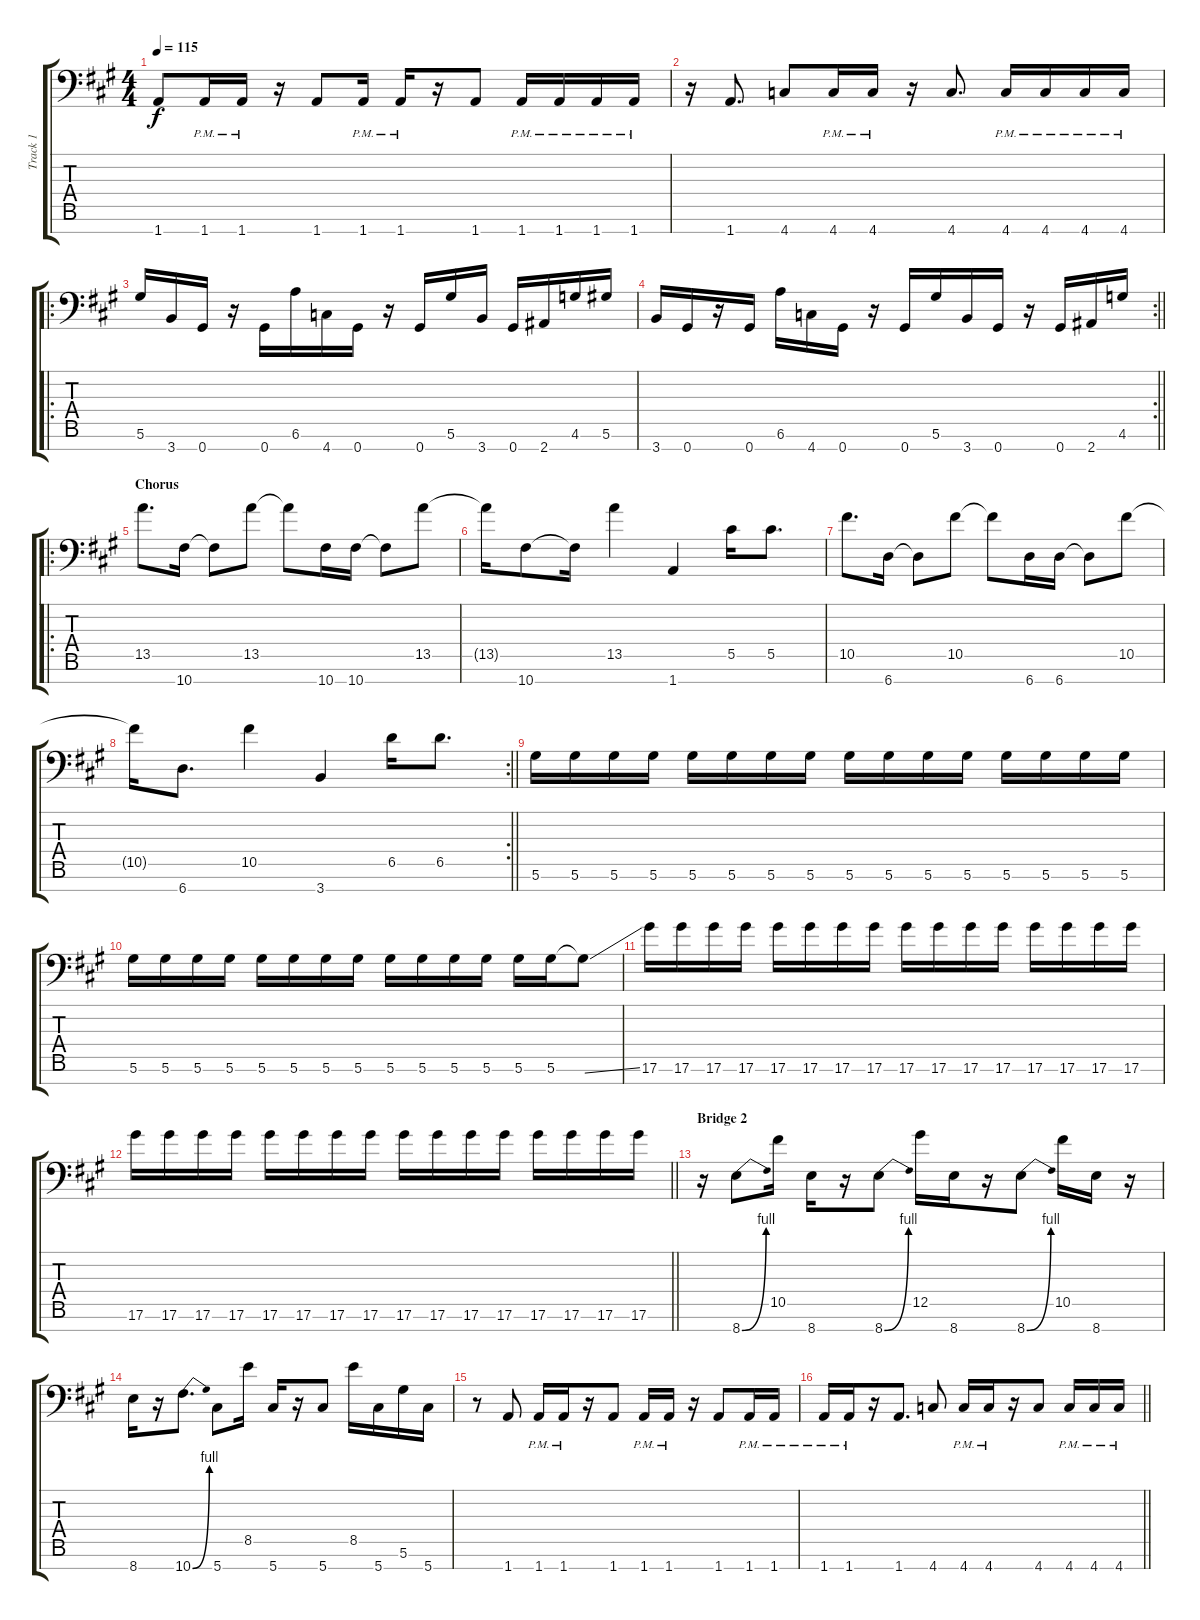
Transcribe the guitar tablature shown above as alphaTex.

\track ("Track 1" "Track 1") {instrument acousticguitarsteel}
\staff {score tabs}
\tuning (Eb4 Bb3 Gb3 Db3 Ab2 Eb2 Ab1) {hide}
\ts (4 4)
\tempo 115
\clef f4
\ks f#minor
1.7.8{dy f} 1.7{pm}.16 1.7{pm}.16 r.16 1.7.8 1.7{pm}.16 1.7{pm}.16 r.16 1.7.8 1.7{pm}.16 1.7{pm}.16 1.7{pm}.16 1.7{pm}.16 |
r.16 1.7.8{d} 4.7.8 4.7{pm}.16 4.7{pm}.16 r.16 4.7.8{d} 4.7{pm}.16 4.7{pm}.16 4.7{pm}.16 4.7{pm}.16 |
\ro
5.6.16 3.7.16 0.7.16 r.16 0.7.16 6.6.16 4.7.16 0.7.16 r.16 0.7.16 5.6.16 3.7.16 0.7.16 2.7.16 4.6.16 5.6.16 |
\rc 2
\barLineRight lightlight
3.7.16 0.7.16 r.16 0.7.16 6.6.16 4.7.16 0.7.16 r.16 0.7.16 5.6.16 3.7.16 0.7.16 r.16 0.7.16 2.7.16 4.6.16 |
\ro
\section ("" "Chorus")
13.5.8{d} 10.7.16 10.7{t}.8 13.5.8 13.5{t}.8 10.7.16 10.7.16 10.7{t}.8 13.5.8 |
13.5{t}.16 10.7.8 10.7{t}.16 13.5.4 1.7.4 5.5.16 5.5.8{d} |
10.5.8{d} 6.7.16 6.7{t}.8 10.5.8 10.5{t}.8 6.7.16 6.7.16 6.7{t}.8 10.5.8 |
\rc 2
\barLineRight lightlight
10.5{t}.16 6.7.8{d} 10.5.4 3.7.4 6.5.16 6.5.8{d} |
5.6.16 5.6.16 5.6.16 5.6.16 5.6.16 5.6.16 5.6.16 5.6.16 5.6.16 5.6.16 5.6.16 5.6.16 5.6.16 5.6.16 5.6.16 5.6.16 |
5.6.16 5.6.16 5.6.16 5.6.16 5.6.16 5.6.16 5.6.16 5.6.16 5.6.16 5.6.16 5.6.16 5.6.16 5.6.16 5.6.16 5.6{ss t}.8 |
17.6.16 17.6.16 17.6.16 17.6.16 17.6.16 17.6.16 17.6.16 17.6.16 17.6.16 17.6.16 17.6.16 17.6.16 17.6.16 17.6.16 17.6.16 17.6.16 |
\barLineRight lightlight
17.6.16 17.6.16 17.6.16 17.6.16 17.6.16 17.6.16 17.6.16 17.6.16 17.6.16 17.6.16 17.6.16 17.6.16 17.6.16 17.6.16 17.6.16 17.6.16 |
\section ("" "Bridge 2")
r.16 8.7{be (bend 0 0 60 4)}.8 10.5.16 8.7.16 r.16 8.7{be (bend 0 0 60 4)}.8 12.5.16 8.7.16 r.16 8.7{be (bend 0 0 60 4)}.8 10.5.16 8.7.16 r.16 |
8.7.16 r.16 10.7{be (bend 0 0 60 4)}.8{d} 5.7.8 8.5.16 5.7.16 r.16 5.7.8 8.5.16 5.7.16 5.6.16 5.7.16 |
r.8 1.7.8 1.7{pm}.16 1.7{pm}.16 r.16 1.7.8 1.7{pm}.16 1.7{pm}.16 r.16 1.7.8 1.7{pm}.16 1.7{pm}.16 |
\barLineRight lightlight
1.7{pm}.16 1.7{pm}.16 r.16 1.7.8{d} 4.7.8 4.7{pm}.16 4.7{pm}.16 r.16 4.7.8 4.7{pm}.16 4.7{pm}.16 4.7{pm}.16
